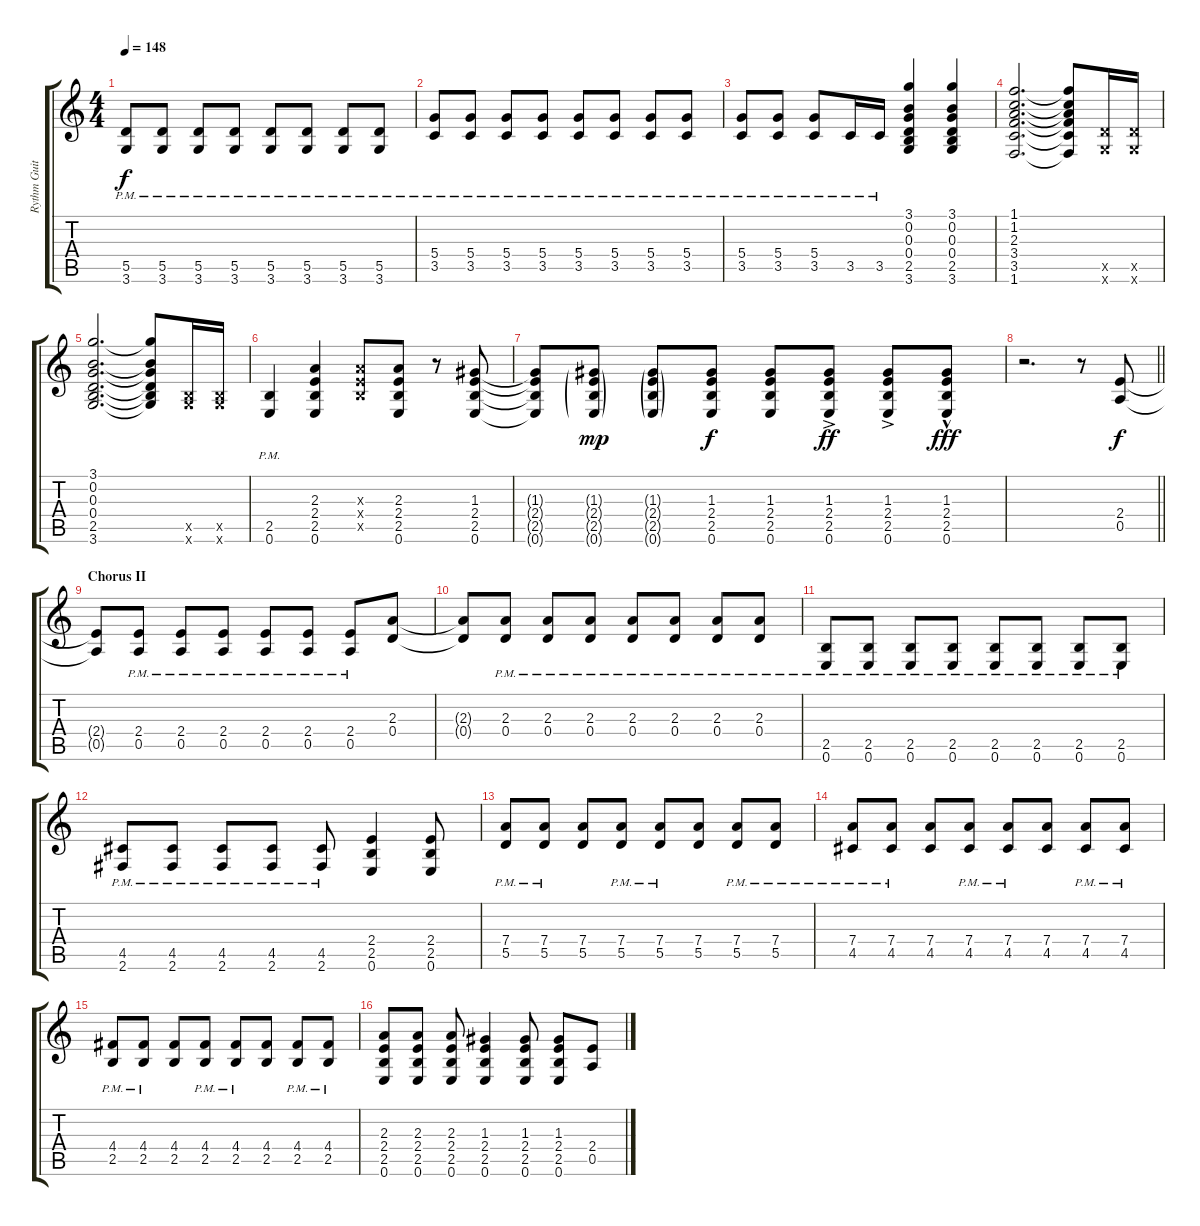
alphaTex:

\track ("Rythm Guitar" "Rythm Guit") {instrument overdrivenguitar}
\staff {score tabs}
\tuning (E4 B3 G3 D3 A2 E2) {hide}
\ts (4 4)
\tempo 148
\clef g2
\ks c
(5.5{pm} 3.6{pm}).8{dy f} (5.5{pm} 3.6{pm}).8 (5.5{pm} 3.6{pm}).8 (5.5{pm} 3.6{pm}).8 (5.5{pm} 3.6{pm}).8 (5.5{pm} 3.6{pm}).8 (5.5{pm} 3.6{pm}).8 (5.5{pm} 3.6{pm}).8 |
(5.4{pm} 3.5{pm}).8 (5.4{pm} 3.5{pm}).8 (5.4{pm} 3.5{pm}).8 (5.4{pm} 3.5{pm}).8 (5.4{pm} 3.5{pm}).8 (5.4{pm} 3.5{pm}).8 (5.4{pm} 3.5{pm}).8 (5.4{pm} 3.5{pm}).8 |
(5.4{pm} 3.5{pm}).8 (5.4{pm} 3.5{pm}).8 (5.4{pm} 3.5{pm}).8 3.5{pm}.16 3.5{pm}.16 (3.1 0.2 0.3 0.4 2.5 3.6).4 (3.1 0.2 0.3 0.4 2.5 3.6).4 |
(1.1 1.2 2.3 3.4 3.5 1.6).2{d} (1.1{t} 1.2{t} 2.3{t} 3.4{t} 3.5{t} 1.6{t}).8 (5.5{x} 3.6{x}).16 (5.5{x} 3.6{x}).16 |
(3.1 0.2 0.3 0.4 2.5 3.6).2{d} (3.1{t} 0.2{t} 0.3{t} 0.4{t} 2.5{t} 3.6{t}).8 (2.5{x} 3.6{x}).16 (2.5{x} 3.6{x}).16 |
(2.5{pm} 0.6{pm}).4 (2.3 2.4 2.5 0.6).4 (2.3{x} 2.4{x} 2.5{x}).8 (2.3 2.4 2.5 0.6).8 r.8 (1.3 2.4 2.5 0.6).8 |
(1.3{t} 2.4{t} 2.5{t} 0.6{t}).8 (1.3{g} 2.4{g} 2.5{g} 0.6{g}).8{dy mp} (1.3{g} 2.4{g} 2.5{g} 0.6{g}).8 (1.3 2.4 2.5 0.6).8{dy f} (1.3 2.4 2.5 0.6).8 (1.3{ac} 2.4{ac} 2.5{ac} 0.6{ac}).8{dy ff} (1.3{ac} 2.4{ac} 2.5{ac} 0.6{ac}).8 (1.3{hac} 2.4{hac} 2.5{hac} 0.6{hac}).8{dy fff} |
\barLineRight lightlight
r.2{d} r.8 (2.4 0.5).8{dy f} |
\section ("" "Chorus II")
(2.4{t} 0.5{t}).8 (2.4{pm} 0.5{pm}).8 (2.4{pm} 0.5{pm}).8 (2.4{pm} 0.5{pm}).8 (2.4{pm} 0.5{pm}).8 (2.4{pm} 0.5{pm}).8 (2.4{pm} 0.5{pm}).8 (2.3 0.4).8 |
(2.3{t} 0.4{t}).8 (2.3{pm} 0.4{pm}).8 (2.3{pm} 0.4{pm}).8 (2.3{pm} 0.4{pm}).8 (2.3{pm} 0.4{pm}).8 (2.3{pm} 0.4{pm}).8 (2.3{pm} 0.4{pm}).8 (2.3{pm} 0.4{pm}).8 |
(2.5{pm} 0.6{pm}).8 (2.5{pm} 0.6{pm}).8 (2.5{pm} 0.6{pm}).8 (2.5{pm} 0.6{pm}).8 (2.5{pm} 0.6{pm}).8 (2.5{pm} 0.6{pm}).8 (2.5{pm} 0.6{pm}).8 (2.5{pm} 0.6{pm}).8 |
(4.5{pm} 2.6{pm}).8 (4.5{pm} 2.6{pm}).8 (4.5{pm} 2.6{pm}).8 (4.5{pm} 2.6{pm}).8 (4.5{pm} 2.6{pm}).8 (2.4 2.5 0.6).4 (2.4 2.5 0.6).8 |
(7.4{pm} 5.5{pm}).8 (7.4{pm} 5.5{pm}).8 (7.4 5.5).8 (7.4{pm} 5.5{pm}).8 (7.4{pm} 5.5{pm}).8 (7.4 5.5).8 (7.4{pm} 5.5{pm}).8 (7.4{pm} 5.5{pm}).8 |
(7.4{pm} 4.5{pm}).8 (7.4{pm} 4.5{pm}).8 (7.4 4.5).8 (7.4{pm} 4.5{pm}).8 (7.4{pm} 4.5{pm}).8 (7.4 4.5).8 (7.4{pm} 4.5{pm}).8 (7.4{pm} 4.5{pm}).8 |
(4.4{pm} 2.5{pm}).8 (4.4{pm} 2.5{pm}).8 (4.4 2.5).8 (4.4{pm} 2.5{pm}).8 (4.4{pm} 2.5{pm}).8 (4.4 2.5).8 (4.4{pm} 2.5{pm}).8 (4.4{pm} 2.5{pm}).8 |
(2.3 2.4 2.5 0.6).8 (2.3 2.4 2.5 0.6).8 (2.3 2.4 2.5 0.6).8 (1.3 2.4 2.5 0.6).4 (1.3 2.4 2.5 0.6).8 (1.3 2.4 2.5 0.6).8 (2.4 0.5).8
